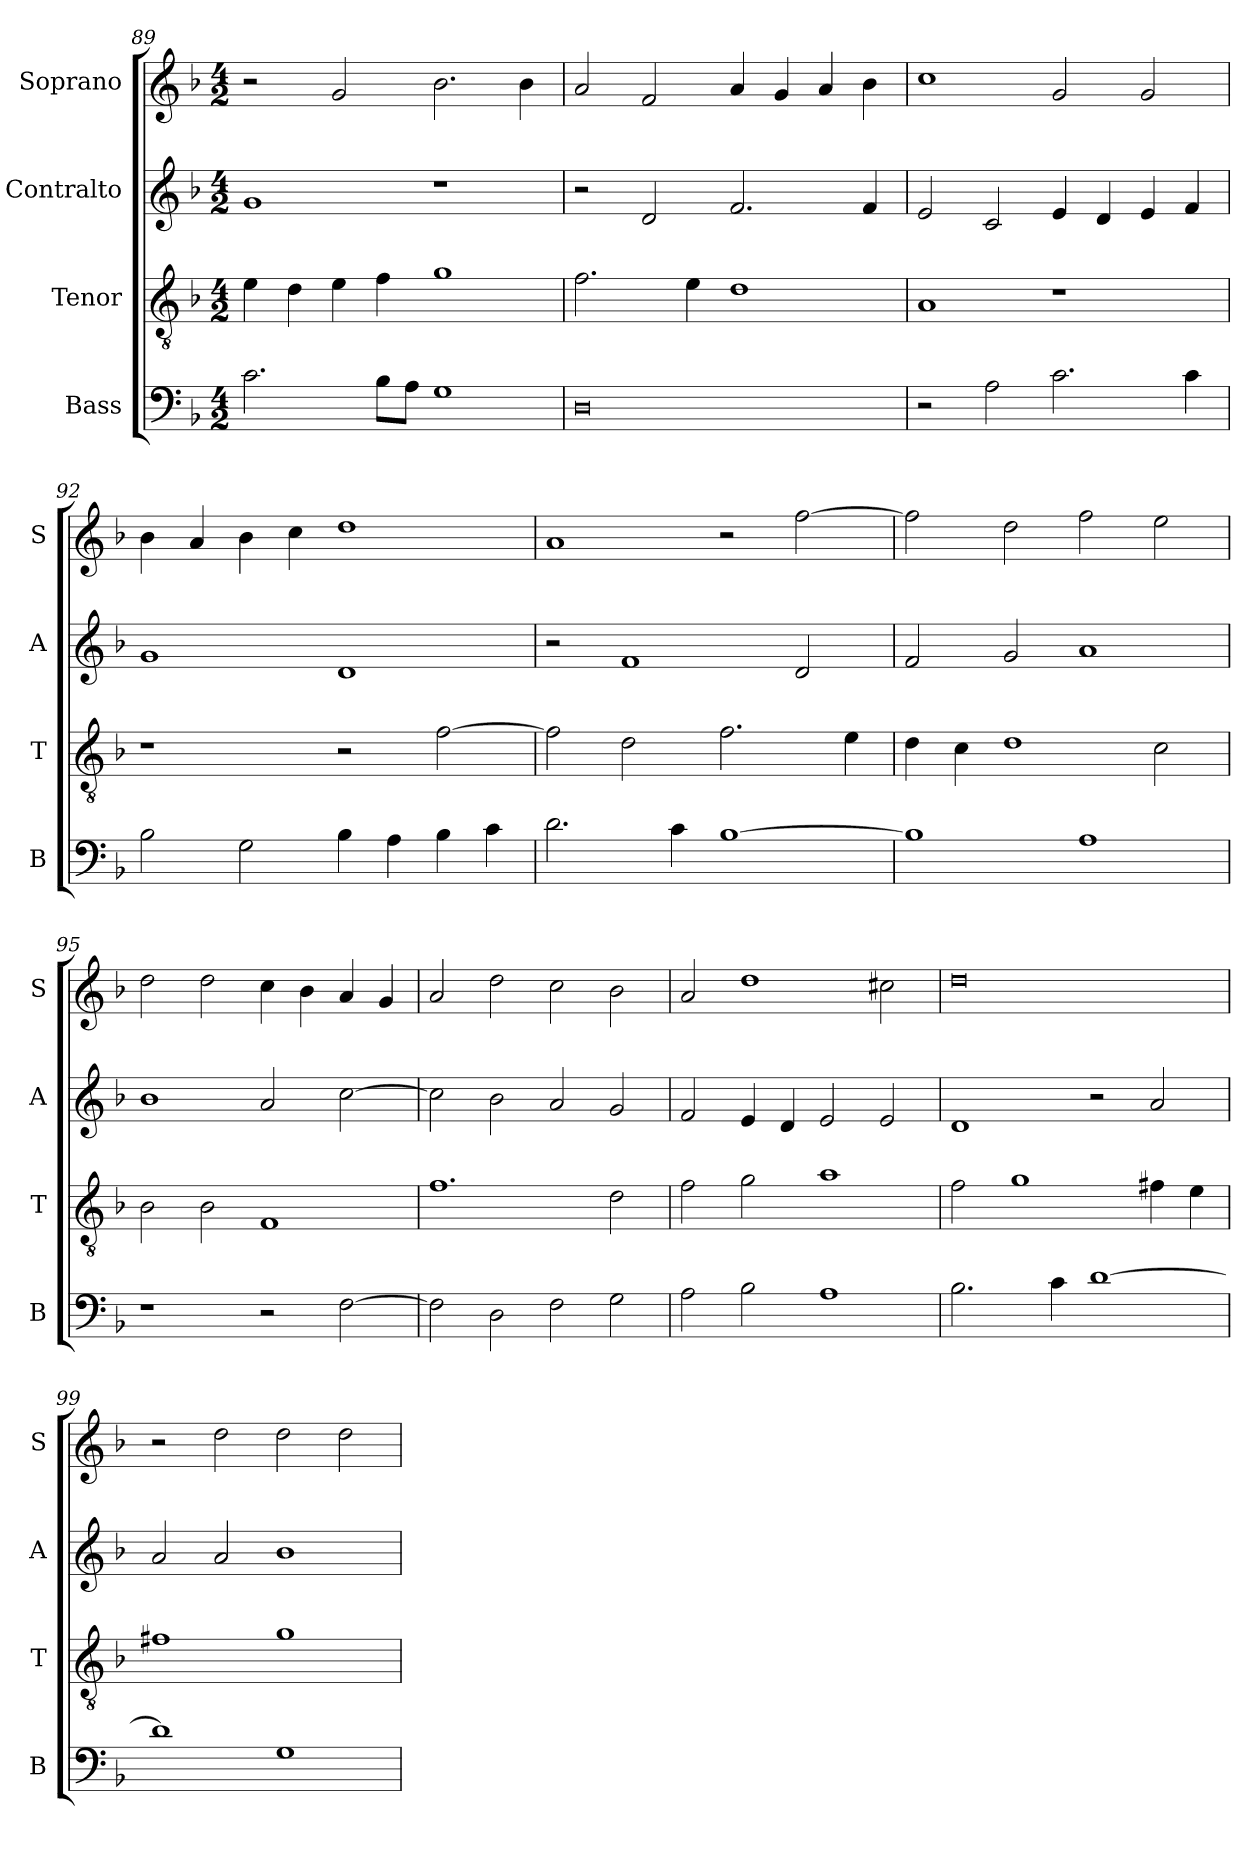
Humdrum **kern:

**kern	**kern	**kern	**kern
*part4	*part3	*part2	*part1
*staff4	*staff3	*staff2	*staff1
*I"Bass	*I"Tenor	*I"Contralto	*I"Soprano
*I'B	*I'T	*I'A	*I'S
*clefF4	*clefGv2	*clefG2	*clefG2
*k[b-]	*k[b-]	*k[b-]	*k[b-]
*G:dor	*G:dor	*G:dor	*G:dor
*M4/2	*M4/2	*M4/2	*M4/2
=89	=89	=89	=89
2.c	4e	1g	2r
.	4d	.	.
.	4e	.	2g
8B-\L	4f	.	.
8A\J	.	.	.
1G	1g	1r	2.b-
.	.	.	4b-
=90	=90	=90	=90
0D	2.f	2r	2a
.	.	2d	2f
.	4e	.	.
.	1d	2.f	4a
.	.	.	4g
.	.	.	4a
.	.	4f	4b-
=91	=91	=91	=91
2r	1A	2e	1cc
2A	.	2c	.
2.c	1r	4e	2g
.	.	4d	.
.	.	4e	2g
4c	.	4f	.
=92	=92	=92	=92
2B-	1r	1g	4b-
.	.	.	4a
2G	.	.	4b-
.	.	.	4cc
4B-	2r	1d	1dd
4A	.	.	.
4B-	[2f	.	.
4c	.	.	.
=93	=93	=93	=93
2.d	2f]	2r	1a
.	2d	1f	.
4c	.	.	.
[1B-	2.f	.	2r
.	.	2d	[2ff
.	4e	.	.
=94	=94	=94	=94
1B-]	4d	2f	2ff]
.	4c	.	.
.	1d	2g	2dd
1A	.	1a	2ff
.	2c	.	2ee
=95	=95	=95	=95
1r	2B-	1b-	2dd
.	2B-	.	2dd
2r	1F	2a	4cc
.	.	.	4b-
[2F	.	[2cc	4a
.	.	.	4g
=96	=96	=96	=96
2F]	1.f	2cc]	2a
2D	.	2b-	2dd
2F	.	2a	2cc
2G	2d	2g	2b-
=97	=97	=97	=97
2A	2f	2f	2a
2B-	2g	4e	1dd
.	.	4d	.
1A	1a	2e	.
.	.	2e	2cc#X
=98	=98	=98	=98
2.B-	2f	1d	0dd
.	1g	.	.
4c	.	.	.
[1d	.	2r	.
.	4f#X	2a	.
.	4e	.	.
=99	=99	=99	=99
1d]	1f#X	2a	2r
.	.	2a	2dd
1G	1g	1b-	2dd
.	.	.	2dd
=	=	=	=
*-	*-	*-	*-
